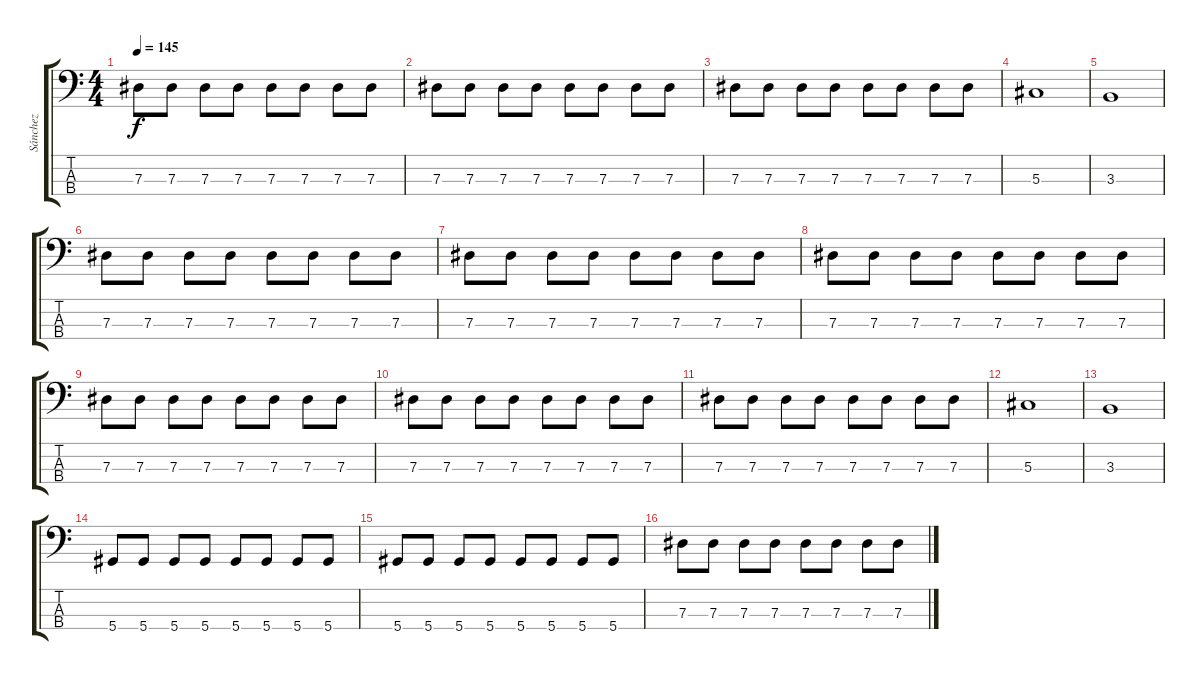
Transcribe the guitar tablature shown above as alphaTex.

\track ("Sánchez" "Sánchez") {instrument electricbassfinger}
\staff {score tabs}
\tuning (Gb2 Db2 Ab1 Eb1) {hide}
\ts (4 4)
\tempo 145
\clef f4
\ks c
7.3.8{dy f} 7.3.8 7.3.8 7.3.8 7.3.8 7.3.8 7.3.8 7.3.8 |
7.3.8 7.3.8 7.3.8 7.3.8 7.3.8 7.3.8 7.3.8 7.3.8 |
7.3.8 7.3.8 7.3.8 7.3.8 7.3.8 7.3.8 7.3.8 7.3.8 |
5.3.1 |
3.3.1 |
7.3.8 7.3.8 7.3.8 7.3.8 7.3.8 7.3.8 7.3.8 7.3.8 |
7.3.8 7.3.8 7.3.8 7.3.8 7.3.8 7.3.8 7.3.8 7.3.8 |
7.3.8 7.3.8 7.3.8 7.3.8 7.3.8 7.3.8 7.3.8 7.3.8 |
7.3.8 7.3.8 7.3.8 7.3.8 7.3.8 7.3.8 7.3.8 7.3.8 |
7.3.8 7.3.8 7.3.8 7.3.8 7.3.8 7.3.8 7.3.8 7.3.8 |
7.3.8 7.3.8 7.3.8 7.3.8 7.3.8 7.3.8 7.3.8 7.3.8 |
5.3.1 |
3.3.1 |
5.4.8 5.4.8 5.4.8 5.4.8 5.4.8 5.4.8 5.4.8 5.4.8 |
5.4.8 5.4.8 5.4.8 5.4.8 5.4.8 5.4.8 5.4.8 5.4.8 |
7.3.8 7.3.8 7.3.8 7.3.8 7.3.8 7.3.8 7.3.8 7.3.8
